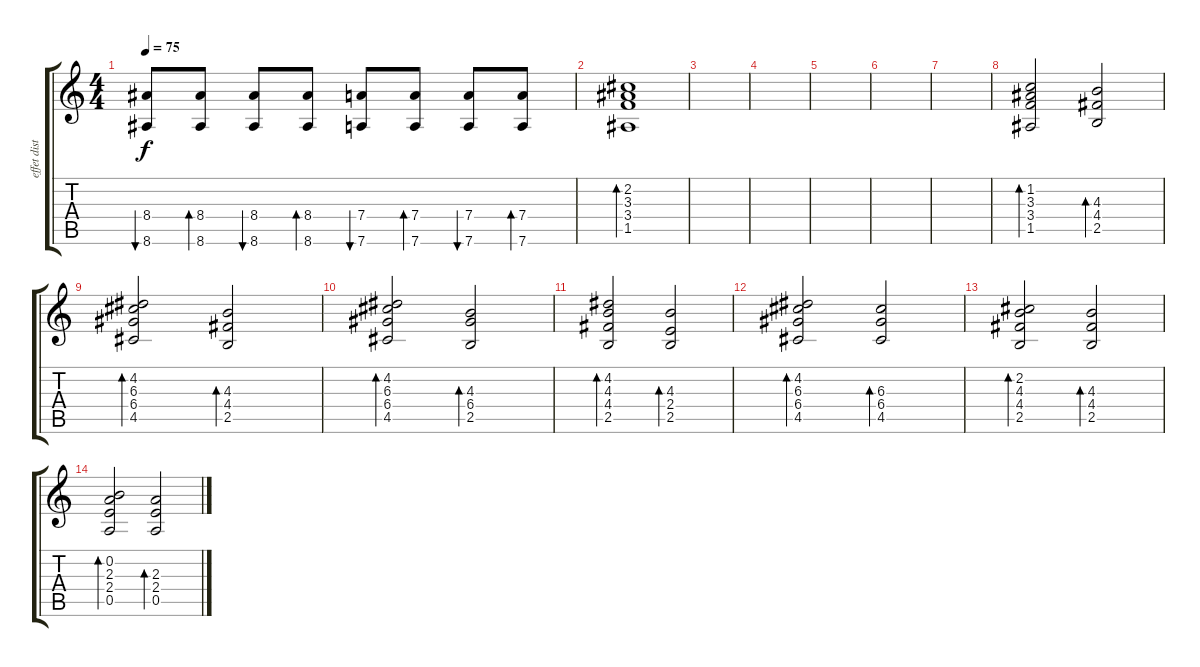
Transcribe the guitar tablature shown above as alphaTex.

\track ("effet dist" "effet dist") {instrument overdrivenguitar}
\staff {score tabs}
\tuning (E4 B3 G3 D3 A2 D2) {hide}
\ts (4 4)
\tempo 75
\clef g2
\ks c
(8.4 8.6).8{bu 120 dy f} (8.4 8.6).8{bd 120} (8.4 8.6).8{bu 120} (8.4 8.6).8{bd 120} (7.4 7.6).8{bu 120} (7.4 7.6).8{bd 120} (7.4 7.6).8{bu 120} (7.4 7.6).8{bd 120} |
(2.2 3.3 3.4 1.5).1{bd 120} |
|
|
|
|
|
(1.2 3.3 3.4 1.5).2{bd 480} (4.3 4.4 2.5).2{bd 480} |
(4.2 6.3 6.4 4.5).2{bd 480} (4.3 4.4 2.5).2{bd 480} |
(4.2 6.3 6.4 4.5).2{bd 480} (4.3 6.4 2.5).2{bd 480} |
(4.2 4.3 4.4 2.5).2{bd 480} (4.3 2.4 2.5).2{bd 480} |
(4.2 6.3 6.4 4.5).2{bd 480} (6.3 6.4 4.5).2{bd 480} |
(2.2 4.3 4.4 2.5).2{bd 480} (4.3 4.4 2.5).2{bd 480} |
(0.2 2.3 2.4 0.5).2{bd 480} (2.3 2.4 0.5).2{bd 480}
